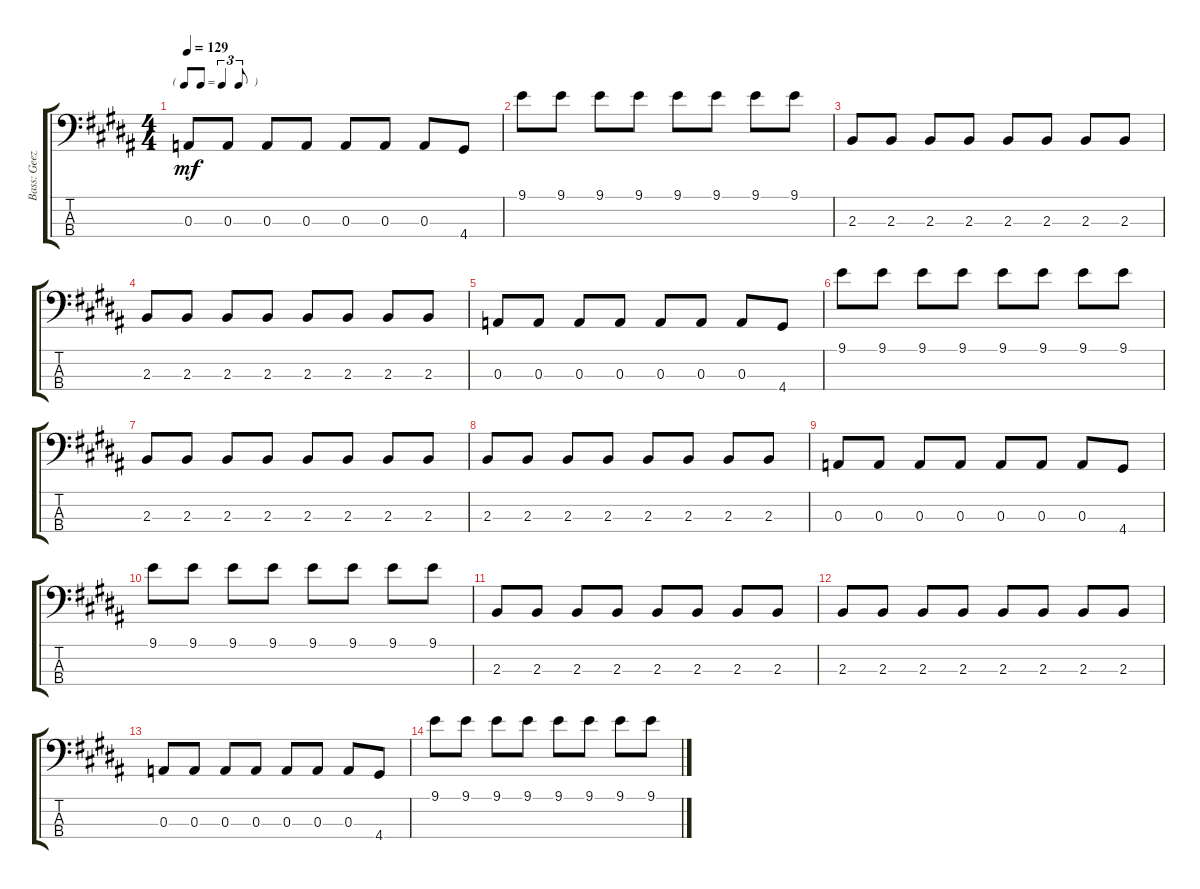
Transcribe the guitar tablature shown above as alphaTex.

\track ("Bass: Geezer" "Bass: Geez") {instrument electricbassfinger}
\staff {score tabs}
\tuning (G2 D2 A1 E1) {hide}
\ts (4 4)
\tf triplet8th
\tempo 129
\clef f4
\ks b
0.3.8{dy mf} 0.3.8 0.3.8 0.3.8 0.3.8 0.3.8 0.3.8 4.4.8 |
9.1.8 9.1.8 9.1.8 9.1.8 9.1.8 9.1.8 9.1.8 9.1.8 |
2.3.8 2.3.8 2.3.8 2.3.8 2.3.8 2.3.8 2.3.8 2.3.8 |
2.3.8 2.3.8 2.3.8 2.3.8 2.3.8 2.3.8 2.3.8 2.3.8 |
0.3.8 0.3.8 0.3.8 0.3.8 0.3.8 0.3.8 0.3.8 4.4.8 |
9.1.8 9.1.8 9.1.8 9.1.8 9.1.8 9.1.8 9.1.8 9.1.8 |
2.3.8 2.3.8 2.3.8 2.3.8 2.3.8 2.3.8 2.3.8 2.3.8 |
2.3.8 2.3.8 2.3.8 2.3.8 2.3.8 2.3.8 2.3.8 2.3.8 |
0.3.8 0.3.8 0.3.8 0.3.8 0.3.8 0.3.8 0.3.8 4.4.8 |
9.1.8 9.1.8 9.1.8 9.1.8 9.1.8 9.1.8 9.1.8 9.1.8 |
2.3.8 2.3.8 2.3.8 2.3.8 2.3.8 2.3.8 2.3.8 2.3.8 |
2.3.8 2.3.8 2.3.8 2.3.8 2.3.8 2.3.8 2.3.8 2.3.8 |
0.3.8 0.3.8 0.3.8 0.3.8 0.3.8 0.3.8 0.3.8 4.4.8 |
9.1.8 9.1.8 9.1.8 9.1.8 9.1.8 9.1.8 9.1.8 9.1.8
